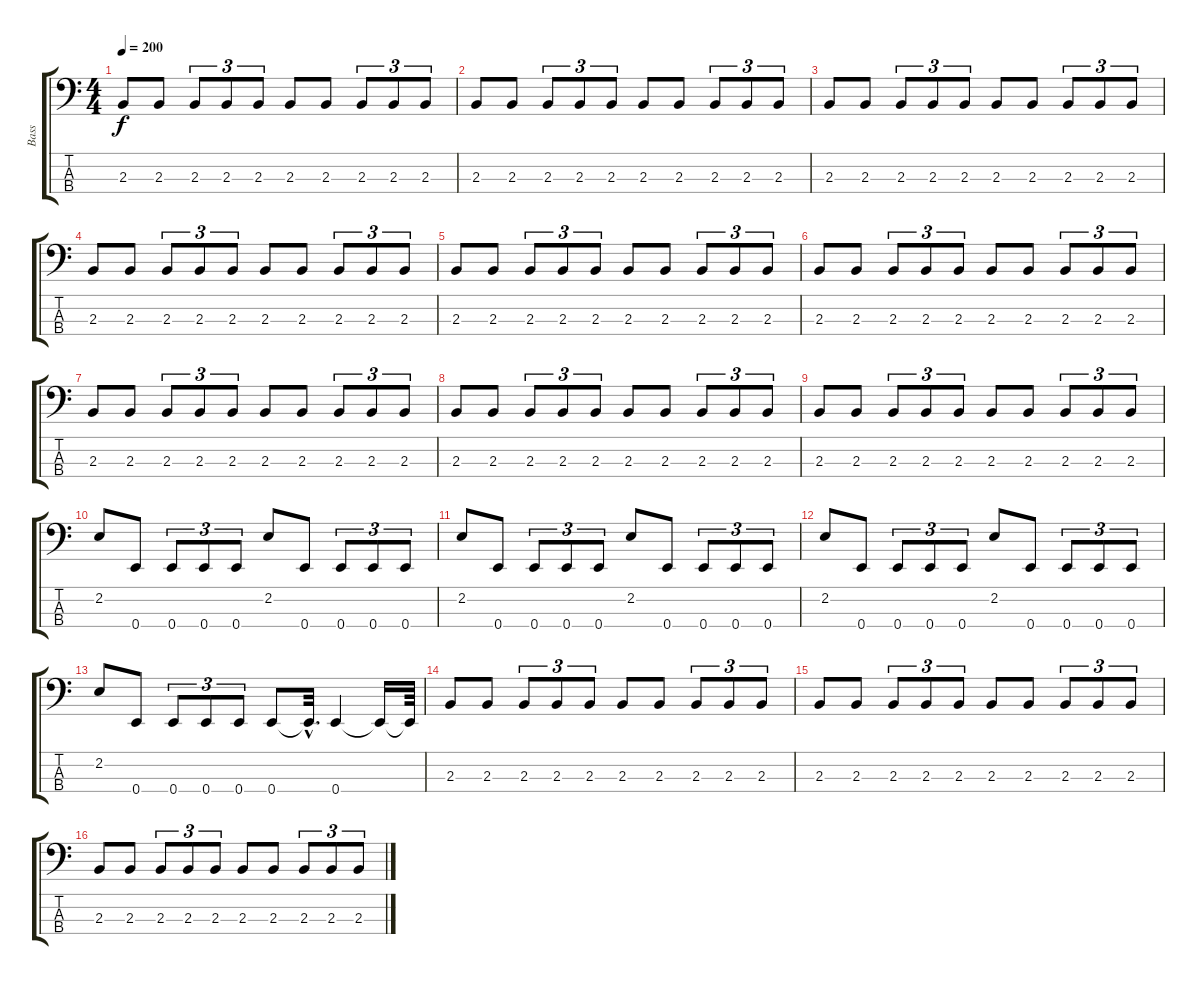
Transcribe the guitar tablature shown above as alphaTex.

\track ("Bass" "Bass") {instrument electricbassfinger}
\staff {score tabs}
\tuning (G2 D2 A1 E1) {hide}
\ts (4 4)
\tempo 200
\clef f4
\ks c
2.3.8{dy f} 2.3.8 2.3.8{tu (3 2)} 2.3.8{tu (3 2)} 2.3.8{tu (3 2)} 2.3.8 2.3.8 2.3.8{tu (3 2)} 2.3.8{tu (3 2)} 2.3.8{tu (3 2)} |
2.3.8 2.3.8 2.3.8{tu (3 2)} 2.3.8{tu (3 2)} 2.3.8{tu (3 2)} 2.3.8 2.3.8 2.3.8{tu (3 2)} 2.3.8{tu (3 2)} 2.3.8{tu (3 2)} |
2.3.8 2.3.8 2.3.8{tu (3 2)} 2.3.8{tu (3 2)} 2.3.8{tu (3 2)} 2.3.8 2.3.8 2.3.8{tu (3 2)} 2.3.8{tu (3 2)} 2.3.8{tu (3 2)} |
2.3.8 2.3.8 2.3.8{tu (3 2)} 2.3.8{tu (3 2)} 2.3.8{tu (3 2)} 2.3.8 2.3.8 2.3.8{tu (3 2)} 2.3.8{tu (3 2)} 2.3.8{tu (3 2)} |
2.3.8 2.3.8 2.3.8{tu (3 2)} 2.3.8{tu (3 2)} 2.3.8{tu (3 2)} 2.3.8 2.3.8 2.3.8{tu (3 2)} 2.3.8{tu (3 2)} 2.3.8{tu (3 2)} |
2.3.8 2.3.8 2.3.8{tu (3 2)} 2.3.8{tu (3 2)} 2.3.8{tu (3 2)} 2.3.8 2.3.8 2.3.8{tu (3 2)} 2.3.8{tu (3 2)} 2.3.8{tu (3 2)} |
2.3.8 2.3.8 2.3.8{tu (3 2)} 2.3.8{tu (3 2)} 2.3.8{tu (3 2)} 2.3.8 2.3.8 2.3.8{tu (3 2)} 2.3.8{tu (3 2)} 2.3.8{tu (3 2)} |
2.3.8 2.3.8 2.3.8{tu (3 2)} 2.3.8{tu (3 2)} 2.3.8{tu (3 2)} 2.3.8 2.3.8 2.3.8{tu (3 2)} 2.3.8{tu (3 2)} 2.3.8{tu (3 2)} |
2.3.8 2.3.8 2.3.8{tu (3 2)} 2.3.8{tu (3 2)} 2.3.8{tu (3 2)} 2.3.8 2.3.8 2.3.8{tu (3 2)} 2.3.8{tu (3 2)} 2.3.8{tu (3 2)} |
2.2.8 0.4.8 0.4.8{tu (3 2)} 0.4.8{tu (3 2)} 0.4.8{tu (3 2)} 2.2.8 0.4.8 0.4.8{tu (3 2)} 0.4.8{tu (3 2)} 0.4.8{tu (3 2)} |
2.2.8 0.4.8 0.4.8{tu (3 2)} 0.4.8{tu (3 2)} 0.4.8{tu (3 2)} 2.2.8 0.4.8 0.4.8{tu (3 2)} 0.4.8{tu (3 2)} 0.4.8{tu (3 2)} |
2.2.8 0.4.8 0.4.8{tu (3 2)} 0.4.8{tu (3 2)} 0.4.8{tu (3 2)} 2.2.8 0.4.8 0.4.8{tu (3 2)} 0.4.8{tu (3 2)} 0.4.8{tu (3 2)} |
2.2.8 0.4.8 0.4.8{tu (3 2)} 0.4.8{tu (3 2)} 0.4.8{tu (3 2)} 0.4.8 0.4{hac t}.32{d} 0.4.4 0.4{t}.16 0.4{t}.64 |
2.3.8 2.3.8 2.3.8{tu (3 2)} 2.3.8{tu (3 2)} 2.3.8{tu (3 2)} 2.3.8 2.3.8 2.3.8{tu (3 2)} 2.3.8{tu (3 2)} 2.3.8{tu (3 2)} |
2.3.8 2.3.8 2.3.8{tu (3 2)} 2.3.8{tu (3 2)} 2.3.8{tu (3 2)} 2.3.8 2.3.8 2.3.8{tu (3 2)} 2.3.8{tu (3 2)} 2.3.8{tu (3 2)} |
2.3.8 2.3.8 2.3.8{tu (3 2)} 2.3.8{tu (3 2)} 2.3.8{tu (3 2)} 2.3.8 2.3.8 2.3.8{tu (3 2)} 2.3.8{tu (3 2)} 2.3.8{tu (3 2)}
